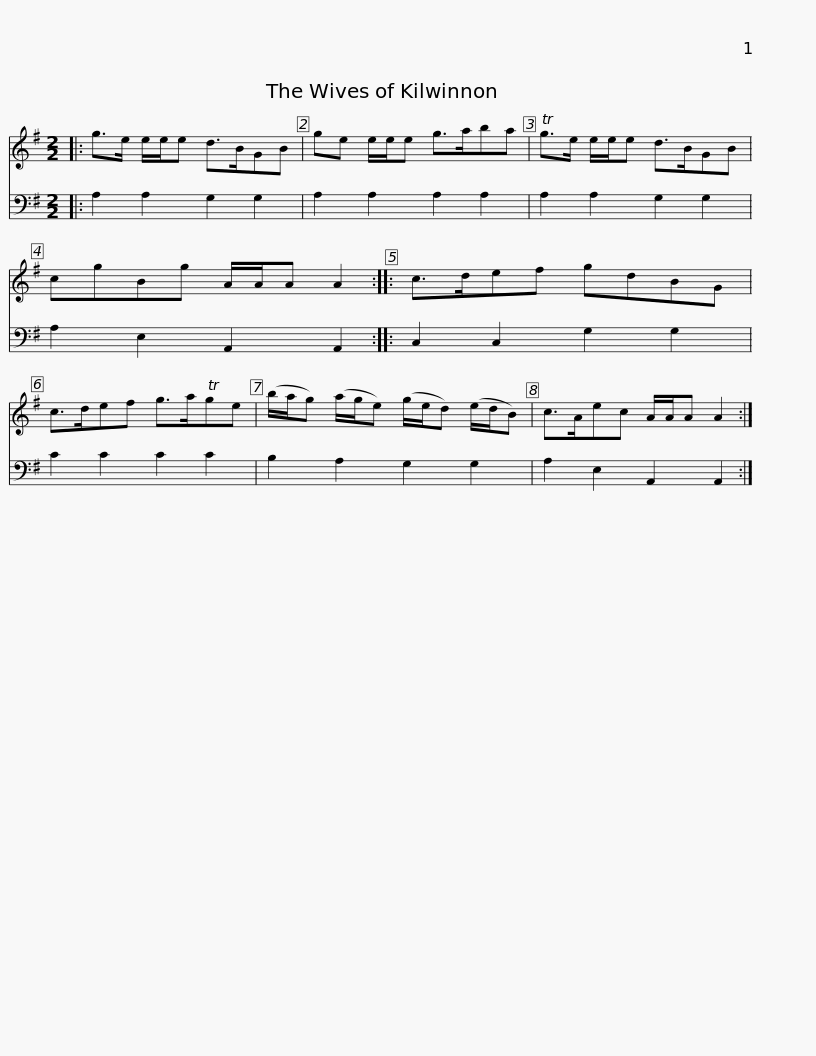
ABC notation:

X:1
%%score 1 2
L:1/8
M:2/2
I:linebreak $
K:G
V:1 treble
V:2 bass
V:1
|: g>e e/e/e d>BGB | ge e/e/e g>aba | Tg>e e/e/e d>BGB | cgBg A/A/A A2 ::$ c>def gdBG | %5
 c>def g>aTge | (b/a/g) (a/g/e) (g/e/d) (e/d/B) | c>Aec A/A/A A2 :| %8
V:2
|: A,2 A,2 G,2 G,2 | A,2 A,2 A,2 A,2 | A,2 A,2 G,2 G,2 | A,2 E,2 A,,2 A,,2 ::$ C,2 C,2 G,2 G,2 | %5
 C2 C2 C2 C2 | B,2 A,2 G,2 G,2 | A,2 E,2 A,,2 A,,2 :| %8
